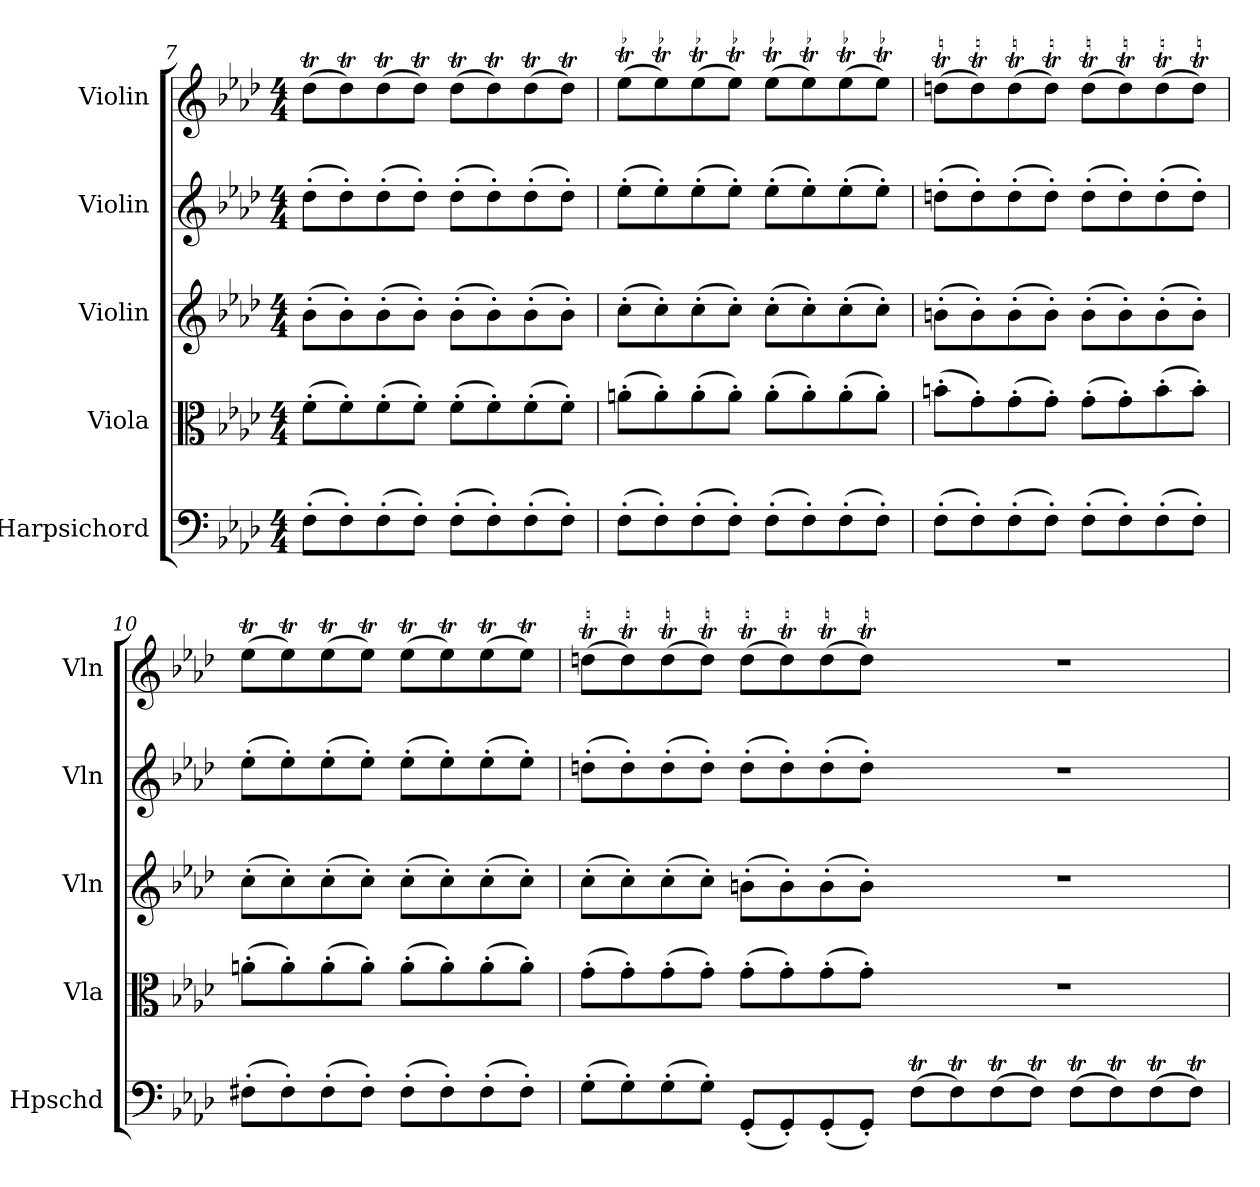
**kern	**kern	**kern	**kern	**kern
*part5	*part4	*part3	*part2	*part1
*staff5	*staff4	*staff3	*staff2	*staff1
*I"Harpsichord	*I"Viola	*I"Violin	*I"Violin	*I"Violin
*I'Hpschd	*I'Vla	*I'Vln	*I'Vln	*I'Vln
*clefF4	*clefC3	*clefG2	*clefG2	*clefG2
*k[b-e-a-d-]	*k[b-e-a-d-]	*k[b-e-a-d-]	*k[b-e-a-d-]	*k[b-e-a-d-]
*f:	*f:	*f:	*f:	*f:
*M4/4	*M4/4	*M4/4	*M4/4	*M4/4
=7	=7	=7	=7	=7
(8F'\L	(8f'\L	(8b-'\L	(8dd-'\L	(8dd-T\L
8F'\)	8f'\)	8b-'\)	8dd-'\)	8dd-T\)
(8F'\	(8f'\	(8b-'\	(8dd-'\	(8dd-T\
8F'\J)	8f'\J)	8b-'\J)	8dd-'\J)	8dd-T\J)
(8F'\L	(8f'\L	(8b-'\L	(8dd-'\L	(8dd-T\L
8F'\)	8f'\)	8b-'\)	8dd-'\)	8dd-T\)
(8F'\	(8f'\	(8b-'\	(8dd-'\	(8dd-T\
8F'\J)	8f'\J)	8b-'\J)	8dd-'\J)	8dd-T\J)
=8	=8	=8	=8	=8
!	!	!	!	!LO:TR:acc=-
(8F'\L	(8an'\L	(8cc'\L	(8ee-'\L	(8ee-t\L
!	!	!	!	!LO:TR:acc=-
8F'\)	8a'\)	8cc'\)	8ee-'\)	8ee-t\)
!	!	!	!	!LO:TR:acc=-
(8F'\	(8a'\	(8cc'\	(8ee-'\	(8ee-t\
!	!	!	!	!LO:TR:acc=-
8F'\J)	8a'\J)	8cc'\J)	8ee-'\J)	8ee-t\J)
!	!	!	!	!LO:TR:acc=-
(8F'\L	(8a'\L	(8cc'\L	(8ee-'\L	(8ee-t\L
!	!	!	!	!LO:TR:acc=-
8F'\)	8a'\)	8cc'\)	8ee-'\)	8ee-t\)
!	!	!	!	!LO:TR:acc=-
(8F'\	(8a'\	(8cc'\	(8ee-'\	(8ee-t\
!	!	!	!	!LO:TR:acc=-
8F'\J)	8a'\J)	8cc'\J)	8ee-'\J)	8ee-t\J)
=9	=9	=9	=9	=9
(8F'\L	(8bn'\L	(8bn'\L	(8ddn'\L	(8ddnT\L
8F'\)	8g'\)	8b'\)	8dd'\)	8ddT\)
(8F'\	(8g'\	(8b'\	(8dd'\	(8ddT\
8F'\J)	8g'\J)	8b'\J)	8dd'\J)	8ddT\J)
(8F'\L	(8g'\L	(8b'\L	(8dd'\L	(8ddT\L
8F'\)	8g'\)	8b'\)	8dd'\)	8ddT\)
(8F'\	(8b'\	(8b'\	(8dd'\	(8ddT\
8F'\J)	8b'\J)	8b'\J)	8dd'\J)	8ddT\J)
=10	=10	=10	=10	=10
(8F#X'\L	(8an'\L	(8cc'\L	(8ee-'\L	(8ee-T\L
8F#'\)	8a'\)	8cc'\)	8ee-'\)	8ee-T\)
(8F#'\	(8a'\	(8cc'\	(8ee-'\	(8ee-T\
8F#'\J)	8a'\J)	8cc'\J)	8ee-'\J)	8ee-T\J)
(8F#'\L	(8a'\L	(8cc'\L	(8ee-'\L	(8ee-T\L
8F#'\)	8a'\)	8cc'\)	8ee-'\)	8ee-T\)
(8F#'\	(8a'\	(8cc'\	(8ee-'\	(8ee-T\
8F#'\J)	8a'\J)	8cc'\J)	8ee-'\J)	8ee-T\J)
=11	=11	=11	=11	=11
(8G'\L	(8g'\L	(8cc'\L	(8ddn'\L	(8ddnT\L
8G'\)	8g'\)	8cc'\)	8dd'\)	8ddT\)
(8G'\	(8g'\	(8cc'\	(8dd'\	(8ddT\
8G'\J)	8g'\J)	8cc'\J)	8dd'\J)	8ddT\J)
(8GG'/L	(8g'\L	(8bn'\L	(8dd'\L	(8ddT\L
8GG'/)	8g'\)	8b'\)	8dd'\)	8ddT\)
(8GG'/	(8g'\	(8b'\	(8dd'\	(8ddT\
8GG'/J)	8g'\J)	8b'\J)	8dd'\J)	8ddT\J)
=1-	=1-	=1-	=1-	=1-
(8FT\L	1r	1r	1r	1r
8FT\)	.	.	.	.
(8FT\	.	.	.	.
8FT\J)	.	.	.	.
(8FT\L	.	.	.	.
8FT\)	.	.	.	.
(8FT\	.	.	.	.
8FT\J)	.	.	.	.
=	=	=	=	=
*-	*-	*-	*-	*-
